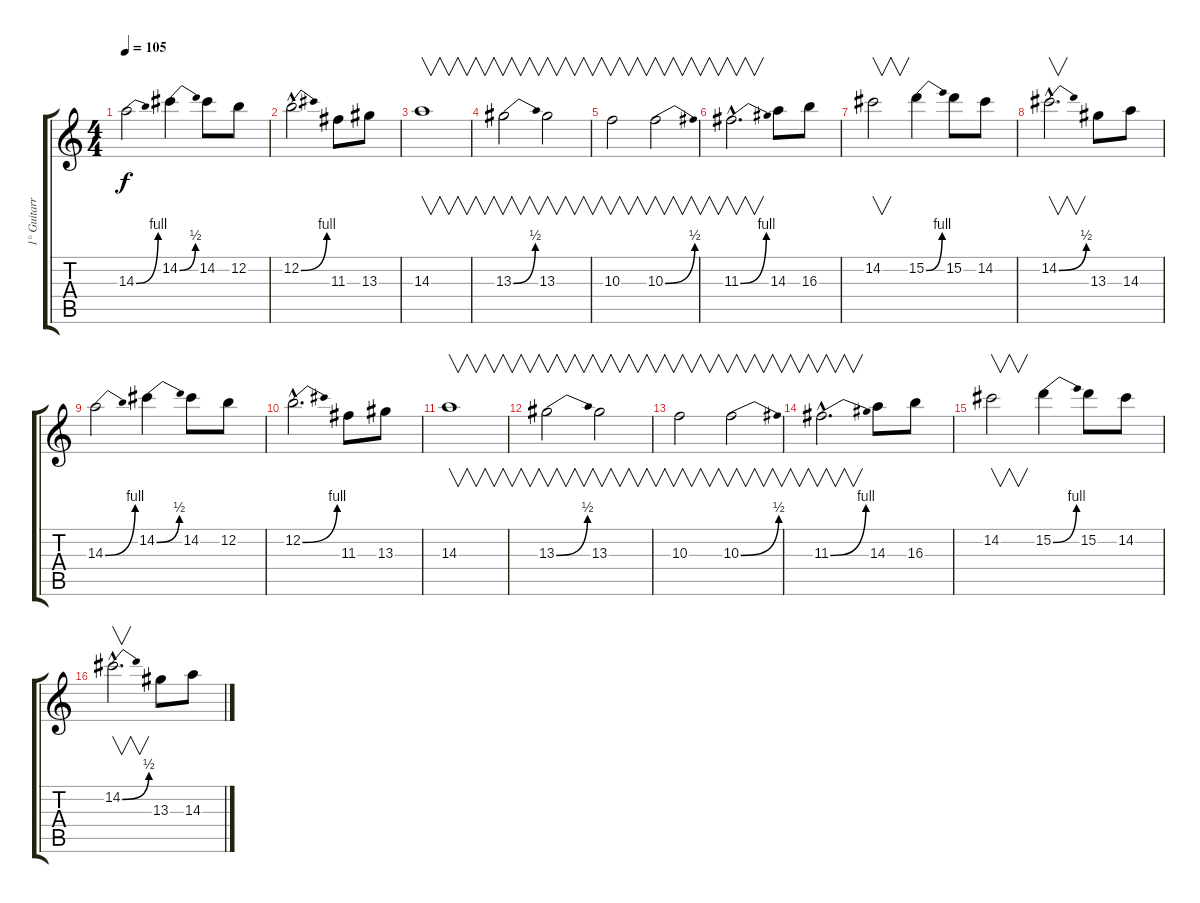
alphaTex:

\track ("1° Guitarra" "1° Guitarr") {instrument distortionguitar}
\staff {score tabs}
\tuning (E4 B3 G3 D3 A2 E2) {hide}
\ts (4 4)
\tempo 105
\clef g2
\ks c
14.3{be (bend 0 0 60 4)}.2{dy f} 14.2{be (bend 0 0 60 2)}.4 14.2.8 12.2.8 |
12.2{be (bend 0 0 60 4) hac}.2{d} 11.3.8 13.3.8 |
14.3.1{v} |
13.3{be (bend 0 0 60 2)}.2{v} 13.3.2{v} |
10.3.2{v} 10.3{be (bend 0 0 60 2)}.2{v} |
11.3{be (bend 0 0 60 4) hac}.2{v d} 14.3.8 16.3.8 |
14.2.2{v} 15.2{be (bend 0 0 60 4)}.4 15.2.8 14.2.8 |
14.2{be (bend 0 0 60 2) hac}.2{v d} 13.3.8 14.3.8 |
14.3{be (bend 0 0 60 4)}.2 14.2{be (bend 0 0 60 2)}.4 14.2.8 12.2.8 |
12.2{be (bend 0 0 60 4) hac}.2{d} 11.3.8 13.3.8 |
14.3.1{v} |
13.3{be (bend 0 0 60 2)}.2{v} 13.3.2{v} |
10.3.2{v} 10.3{be (bend 0 0 60 2)}.2{v} |
11.3{be (bend 0 0 60 4) hac}.2{v d} 14.3.8 16.3.8 |
14.2.2{v} 15.2{be (bend 0 0 60 4)}.4 15.2.8 14.2.8 |
14.2{be (bend 0 0 60 2) hac}.2{v d} 13.3.8 14.3.8
